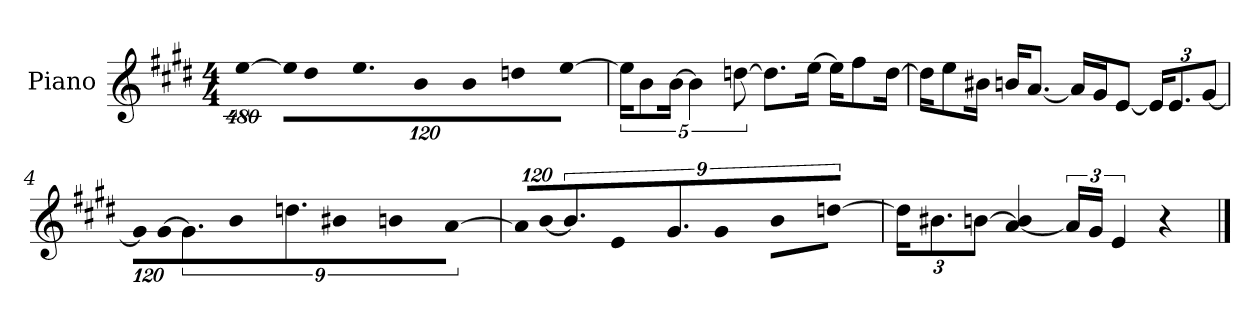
**kern
*part1
*staff1
*I"Piano
*I'P-no
*clefG2
*k[f#c#g#d#]
*M4/4
*MM90
=1
!LO:N:vis=4
[1920%427ee\
!LO:N:vis=16
1920%107ee\KL]
!LO:N:vis=8
640%71dd#\
9.ee\
!LO:N:vis=8
640%71b\
!LO:N:vis=8
640%71b\
!LO:N:vis=8
640%71ddn\
!LO:N:vis=8
[640%71ee\J
=2
20ee\KL]
10b\
[20b\Jk
5b\]
[10ddn\
8.dd\L]
[16ee\Jk
16ee\KL]
8ff#\
[16dd\Jk
=3
16dd\KL]
8ee\
16b#X\Jk
16bn/KL
[8.a/J
16a/LL]
16g#/J
[8e/J
*Xbrackettup
24e/KL]
12.e/
[12g#/J
!!LO:LB:g=z
=4
*brackettup
!LO:N:vis=16
1920%107g#\LL]
!LO:N:vis=16
[1920%107g#\J
9.g#\]
!LO:N:vis=8
640%71b\
9.ddn\
!LO:N:vis=8
640%71b#X\
!LO:N:vis=8
640%71bn\J
!LO:N:vis=4
[1920%427a/
=5
!LO:N:vis=16
1920%107a/LL]
!LO:N:vis=16
[1920%107b/J
9.b/]
!LO:N:vis=8
640%71e/
9.g#/J
!LO:N:vis=4
1920%427g#/
!LO:N:vis=8
640%71b\L
!LO:N:vis=8
[640%71ddn\J
=6
*Xbrackettup
24dd\KL]
12.b#X\
[12bn\J
[4a/ 4b/]
*brackettup
24a/LL]
24g#/JJ
6e/
4r
==
*-
